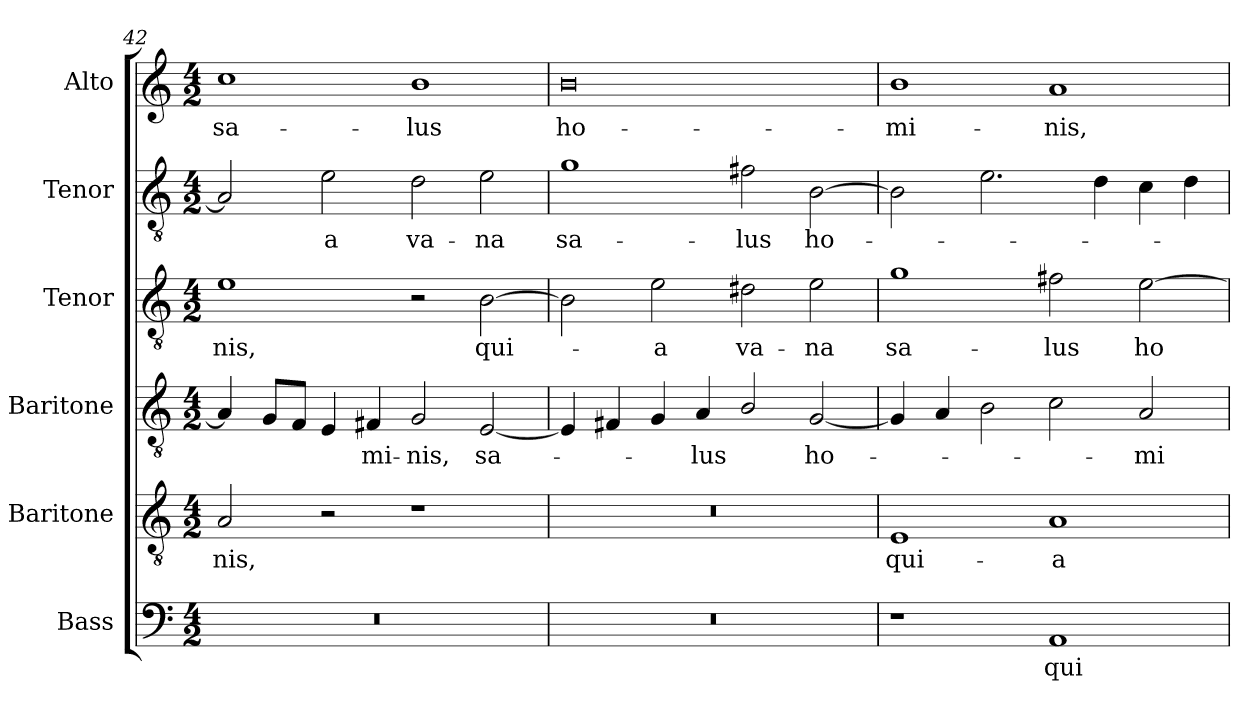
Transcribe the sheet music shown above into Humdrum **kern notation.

**kern	**text	**kern	**text	**kern	**text	**kern	**text	**kern	**text	**kern	**text
*part6	*part6	*part5	*part5	*part4	*part4	*part3	*part3	*part2	*part2	*part1	*part1
*staff6	*staff6	*staff5	*staff5	*staff4	*staff4	*staff3	*staff3	*staff2	*staff2	*staff1	*staff1
*I"Bass	*	*I"Baritone	*	*I"Baritone	*	*I"Tenor	*	*I"Tenor	*	*I"Alto	*
*I'B.	*	*I'Bar.	*	*I'Bar.	*	*I'T.	*	*I'T.	*	*I'A.	*
*clefF4	*	*clefGv2	*	*clefGv2	*	*clefGv2	*	*clefGv2	*	*clefG2	*
*	*	*ITrd7c12	*	*ITrd7c12	*	*ITrd7c12	*	*ITrd7c12	*	*	*
*k[]	*	*k[]	*	*k[]	*	*k[]	*	*k[]	*	*k[]	*
*C:	*	*C:	*	*C:	*	*C:	*	*C:	*	*C:	*
*M4/2	*	*M4/2	*	*M4/2	*	*M4/2	*	*M4/2	*	*M4/2	*
=42	=42	=42	=42	=42	=42	=42	=42	=42	=42	=42	=42
!LO:N:vis=1	!	!	!	!	!	!	!	!	!	!	!
!	!	!	!LO:LY:b:color=#000000	!	!	!	!	!	!	!	!
!	!	!	!	!	!	!	!LO:LY:b:color=#000000	!	!	!	!
!	!	!	!	!	!	!	!	!	!	!	!LO:LY:b:color=#000000
0r	.	2AAi/	-nis,	4AAi/]	.	1Ei	-nis,	2AAi/]	.	1cci	sa-
.	.	.	.	8GGi/L	.	.	.	.	.	.	.
.	.	.	.	8FFi/J	.	.	.	.	.	.	.
!	!	!	!	!	!	!	!	!	!LO:LY:b:color=#000000	!	!
.	.	2r	.	4EEi/	.	.	.	2Ei\	-a	.	.
!	!	!	!	!	!LO:LY:b:color=#000000	!	!	!	!	!	!
.	.	.	.	4FF#Xi/	-mi-	.	.	.	.	.	.
!	!	!	!	!	!LO:LY:b:color=#000000	!	!	!	!	!	!
!	!	!	!	!	!	!	!	!	!LO:LY:b:color=#000000	!	!
!	!	!	!	!	!	!	!	!	!	!	!LO:LY:b:color=#000000
.	.	1r	.	2GGi/	-nis,	2r	.	2Di\	va-	1bi	-lus
!	!	!	!	!	!LO:LY:b:color=#000000	!	!	!	!	!	!
!	!	!	!	!	!	!	!LO:LY:b:color=#000000	!	!	!	!
!	!	!	!	!	!	!	!	!	!LO:LY:b:color=#000000	!	!
.	.	.	.	[2EEi/	sa-	[2BBi\	qui-	2Ei\	-na	.	.
=43	=43	=43	=43	=43	=43	=43	=43	=43	=43	=43	=43
!LO:N:vis=1	!	!LO:N:vis=1	!	!	!	!	!	!	!	!	!
!	!	!	!	!	!	!	!	!	!LO:LY:b:color=#000000	!	!
!	!	!	!	!	!	!	!	!	!	!	!LO:LY:b:color=#000000
0r	.	0r	.	4EEi/]	.	2BBi\]	.	1Gi	sa-	0bi	ho-
.	.	.	.	4FF#Xi/	.	.	.	.	.	.	.
!	!	!	!	!	!	!	!LO:LY:b:color=#000000	!	!	!	!
.	.	.	.	4GGi/	.	2Ei\	-a	.	.	.	.
!	!	!	!	!	!LO:LY:b:color=#000000	!	!	!	!	!	!
.	.	.	.	4AAi/	-lus	.	.	.	.	.	.
!	!	!	!	!	!	!	!LO:LY:b:color=#000000	!	!	!	!
!	!	!	!	!	!	!	!	!	!LO:LY:b:color=#000000	!	!
.	.	.	.	2BBi/	.	2D#Xi\	va-	2F#Xi\	-lus	.	.
!	!	!	!	!	!LO:LY:b:color=#000000	!	!	!	!	!	!
!	!	!	!	!	!	!	!LO:LY:b:color=#000000	!	!	!	!
!	!	!	!	!	!	!	!	!	!LO:LY:b:color=#000000	!	!
.	.	.	.	[2GGi/	ho-	2Ei\	-na	[2BBi\	ho-	.	.
=44	=44	=44	=44	=44	=44	=44	=44	=44	=44	=44	=44
!	!	!	!LO:LY:b:color=#000000	!	!	!	!	!	!	!	!
!	!	!	!	!	!	!	!LO:LY:b:color=#000000	!	!	!	!
!	!	!	!	!	!	!	!	!	!	!	!LO:LY:b:color=#000000
1r	.	1EEi	qui-	4GGi/]	.	1Gi	sa-	2BBi\]	.	1bi	-mi-
.	.	.	.	4AAi/	.	.	.	.	.	.	.
.	.	.	.	2BBi\	.	.	.	2.Ei\	.	.	.
!	!LO:LY:b:color=#000000	!	!	!	!	!	!	!	!	!	!
!	!	!	!LO:LY:b:color=#000000	!	!	!	!	!	!	!	!
!	!	!	!	!	!	!	!LO:LY:b:color=#000000	!	!	!	!
!	!	!	!	!	!	!	!	!	!	!	!LO:LY:b:color=#000000
1AAi	qui-	1AAi	-a	2Ci\	.	2F#Xi\	-lus	.	.	1ai	-nis,
.	.	.	.	.	.	.	.	4Di\	.	.	.
!	!	!	!	!	!LO:LY:b:color=#000000	!	!	!	!	!	!
!	!	!	!	!	!	!	!LO:LY:b:color=#000000	!	!	!	!
.	.	.	.	2AAi/	-mi-	[2Ei\	ho-	4Ci\	.	.	.
.	.	.	.	.	.	.	.	4Di\	.	.	.
=	=	=	=	=	=	=	=	=	=	=	=
*-	*-	*-	*-	*-	*-	*-	*-	*-	*-	*-	*-
